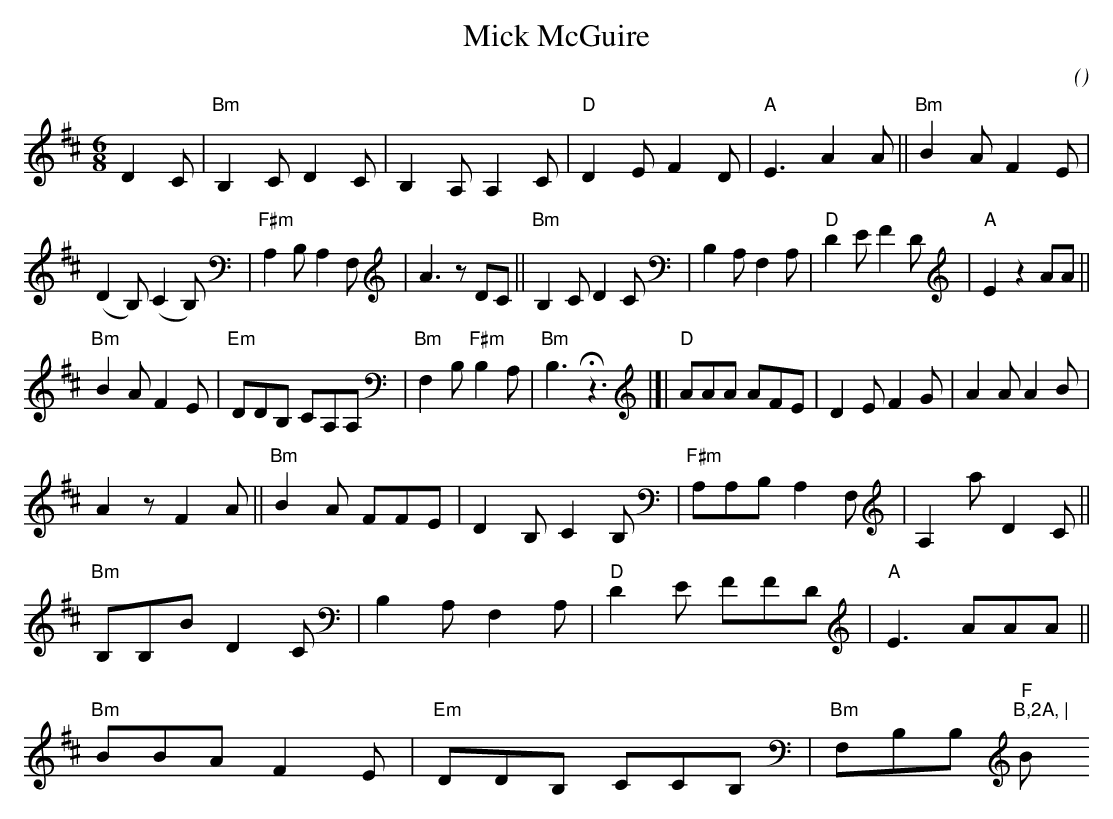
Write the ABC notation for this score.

X:1
T: Mick McGuire
C:
O:
M: 6/8
L: 1/8
K: Bm
D2C | "Bm"B,2C D2C | B,2A, A,2C | "D"D2E F2D | "A"E3 A2A || "Bm"B2A F2E |
(D2B,) (C2B,) | "F#m"A,2B, A,2F, | A3 zDC || "Bm"B,2C D2C | B,2A, F,2A, | "D"D2E F2D | "A"E2 z2 AA ||
"Bm"B2A F2E | "Em"DDB, CA,A, | "Bm"F,2B, "F#m"B,2A, | "Bm"B,3 Hz3 |[| "D"AAA AFE | D2E F2G | A2A A2B |
A2z F2A || "Bm"B2A FFE | D2B, C2B, | "F#m"A,A,B, A,2F, | A,2a D2C ||
"Bm"B,B,B D2C | B,2A, F,2A, | "D"D2E FFD | "A"E3 AAA ||
"Bm"BBA F2E | "Em"DDB, CCB, | "Bm"F,B,B, "F"#m"B,2A, | "Bm"B,2z z3 |] z3 |]
